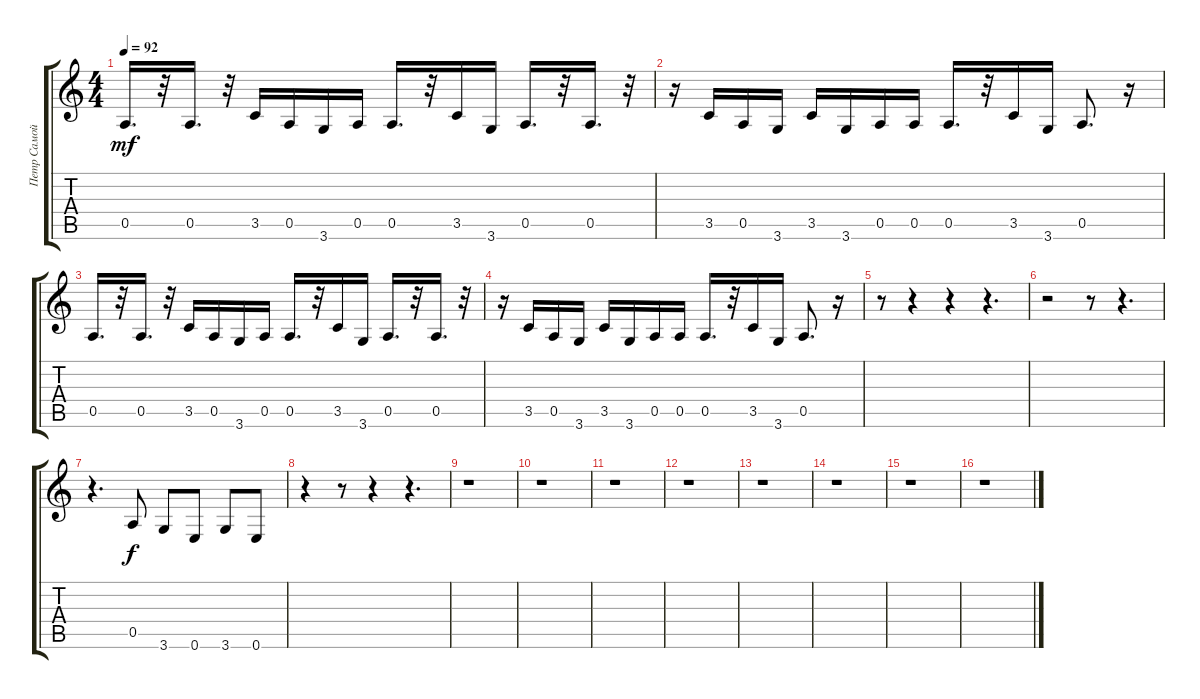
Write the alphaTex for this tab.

\track ("Петр Самойлов" "Петр Самой") {instrument electricbassfinger}
\staff {score tabs}
\tuning (E4 B3 G3 D3 A2 E2) {hide}
\ts (4 4)
\tempo 92
\clef g2
\ks c
0.5.16{d dy mf} r.32 0.5.16{d} r.32 3.5.16 0.5.16 3.6.16 0.5.16 0.5.16{d} r.32 3.5.16 3.6.16 0.5.16{d} r.32 0.5.16{d} r.32 |
r.16 3.5.16 0.5.16 3.6.16 3.5.16 3.6.16 0.5.16 0.5.16 0.5.16{d} r.32 3.5.16 3.6.16 0.5.8{d} r.16 |
0.5.16{d} r.32 0.5.16{d} r.32 3.5.16 0.5.16 3.6.16 0.5.16 0.5.16{d} r.32 3.5.16 3.6.16 0.5.16{d} r.32 0.5.16{d} r.32 |
r.16 3.5.16 0.5.16 3.6.16 3.5.16 3.6.16 0.5.16 0.5.16 0.5.16{d} r.32 3.5.16 3.6.16 0.5.8{d} r.16 |
r.8 r.4 r.4 r.4{d} |
r.2 r.8 r.4{d} |
r.4{d} 0.5.8{dy f} 3.6.8 0.6.8 3.6.8 0.6.8 |
r.4 r.8 r.4 r.4{d} |
r.1 |
r.1 |
r.1 |
r.1 |
r.1 |
r.1 |
r.1 |
r.1
